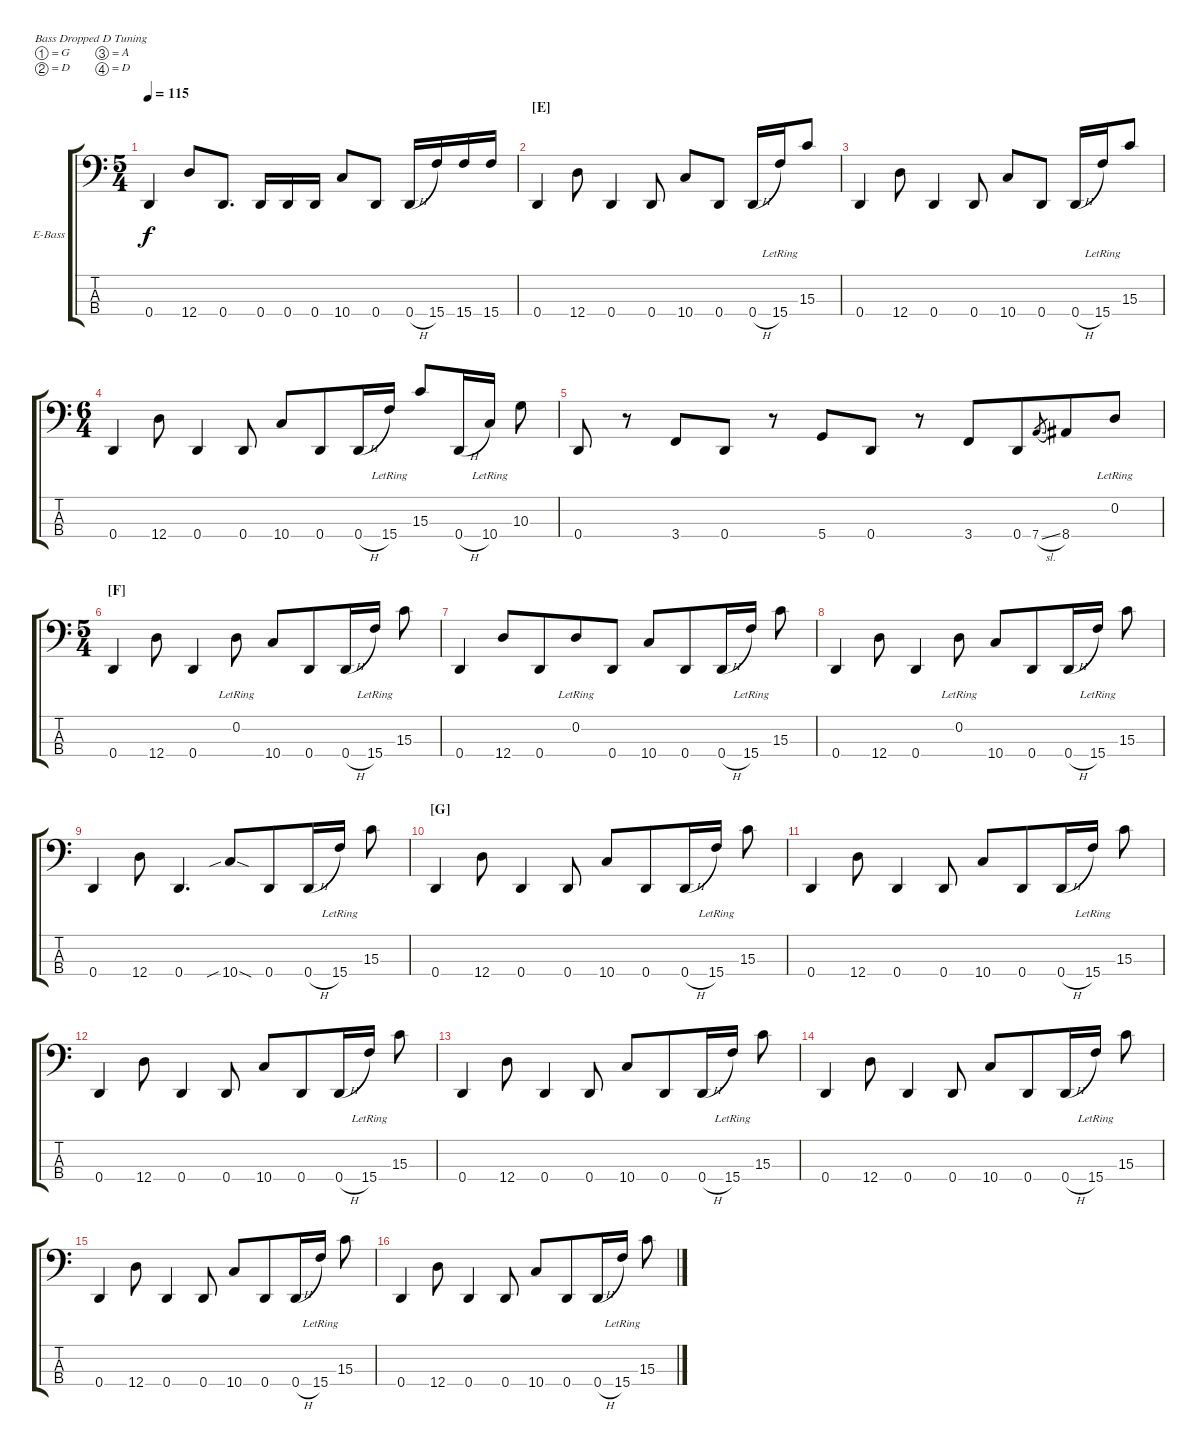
\defaultSystemsLayout 4
\bracketExtendMode groupsimilarinstruments
\firstSystemTrackNameOrientation horizontal
\otherSystemsTrackNameOrientation horizontal
\track ("Electric Bass" "E-Bass") {instrument electricbassfinger}
\staff {score tabs}
\tuning (G2 D2 A1 D1)
\ts (5 4)
\tempo 115
\clef f4
\ks c
0.4.4{dy f} 12.4.8 0.4.8{d} 0.4.16 0.4.16 0.4.16 10.4.8 0.4.8 0.4{h}.16 15.4.16 15.4.16 15.4.16 |
\section ("E" "")
0.4.4 12.4.8 0.4.4 0.4.8 10.4.8 0.4.8 0.4{h}.16 15.4{lr}.16 15.3.8 |
0.4.4 12.4.8 0.4.4 0.4.8 10.4.8 0.4.8 0.4{h}.16 15.4{lr}.16 15.3.8 |
\ts (6 4)
\beaming (8 2 4 3 2 1)
0.4.4 12.4.8 0.4.4 0.4.8 10.4.8 0.4.8 0.4{h}.16 15.4{lr}.16 15.3.8 0.4{h}.16 10.4{lr}.16 10.3.8 |
\beaming (8 2 3 3 4)
0.4.8 r.8 3.4.8 0.4.8 r.8 5.4.8 0.4.8 r.8 3.4.8 0.4.8 7.4{sl}.8{gr} 8.4.8 0.2{lr}.8 |
\ts (5 4)
\beaming (8 2 4 3 1)
\section ("F" "")
0.4.4 12.4.8 0.4.4 0.2{lr}.8 10.4.8 0.4.8 0.4{h}.16 15.4{lr}.16 15.3.8 |
0.4.4 12.4.8 0.4.8 0.2{lr}.8 0.4.8 10.4.8 0.4.8 0.4{h}.16 15.4{lr}.16 15.3.8 |
0.4.4 12.4.8 0.4.4 0.2{lr}.8 10.4.8 0.4.8 0.4{h}.16 15.4{lr}.16 15.3.8 |
0.4.4 12.4.8 0.4.4{d} 10.4{sib sod}.8 0.4.8 0.4{h}.16 15.4{lr}.16 15.3.8 |
\section ("G" "")
0.4.4 12.4.8 0.4.4 0.4.8 10.4.8 0.4.8 0.4{h}.16 15.4{lr}.16 15.3.8 |
0.4.4 12.4.8 0.4.4 0.4.8 10.4.8 0.4.8 0.4{h}.16 15.4{lr}.16 15.3.8 |
0.4.4 12.4.8 0.4.4 0.4.8 10.4.8 0.4.8 0.4{h}.16 15.4{lr}.16 15.3.8 |
0.4.4 12.4.8 0.4.4 0.4.8 10.4.8 0.4.8 0.4{h}.16 15.4{lr}.16 15.3.8 |
0.4.4 12.4.8 0.4.4 0.4.8 10.4.8 0.4.8 0.4{h}.16 15.4{lr}.16 15.3.8 |
0.4.4 12.4.8 0.4.4 0.4.8 10.4.8 0.4.8 0.4{h}.16 15.4{lr}.16 15.3.8 |
0.4.4 12.4.8 0.4.4 0.4.8 10.4.8 0.4.8 0.4{h}.16 15.4{lr}.16 15.3.8
